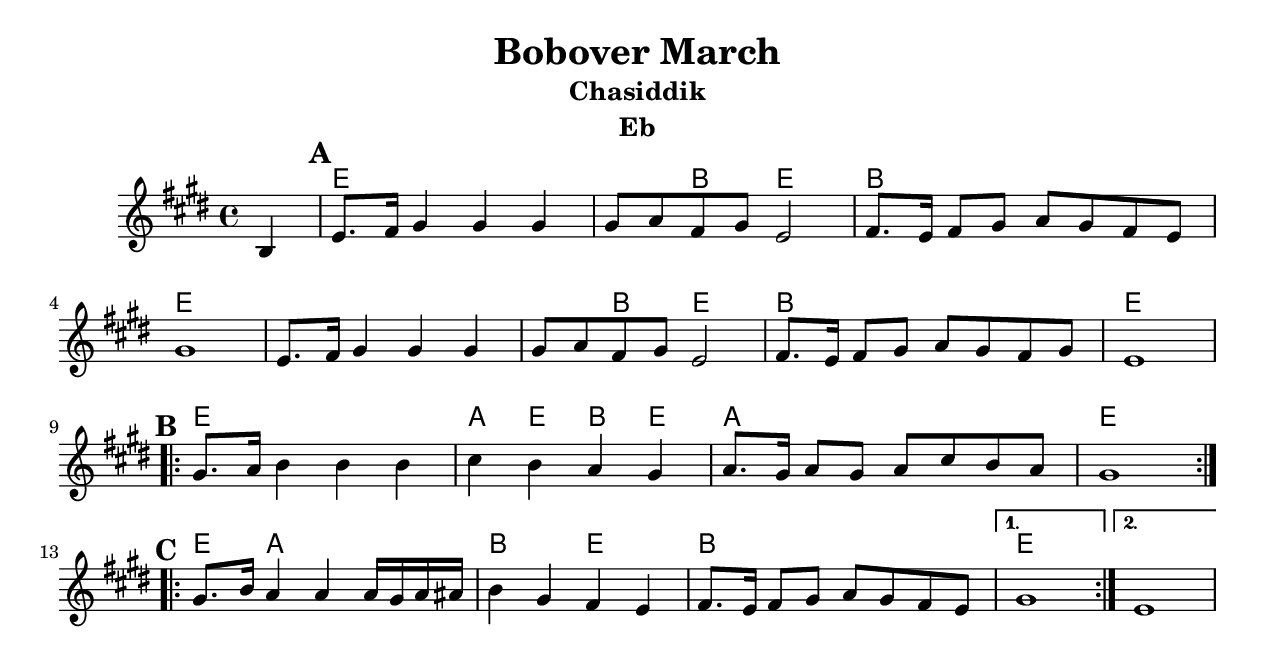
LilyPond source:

\version "2.18.0"
\include "english.ly"
\pointAndClickOff
\paper{
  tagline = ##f
  print-all-headers = ##t
  #(set-paper-size "letter")
}
date = #(strftime "%d-%m-%Y" (localtime (current-time)))

%\markup{ \italic{ " Updated " \date  }  }

%\markup{ Got something to say? }

global = {
  \clef treble
  \key g \major
  \time 4/4
  \set Score.markFormatter = #format-mark-box-alphabet
}

%#################################### Melody ########################
melody = \relative c {
  \global

  \partial 4*1 d4    %lead in notes
  \mark \default
  g8. a16 b4 b b
  b8 c a b g2
  a8. g16 a8 b c b a g
  b1

  g8. a16 b4 b b
  b8 c a b g2
  a8. g16 a8 b c b a b
  g1

  \repeat volta 2{
    \mark \default
    b8. c16 d4 d  d|
    e4 d c b
    c8. b16 c8 b c e d c
    b1
  }
  %\alternative { { }{ } }

  \repeat volta 2{
    \mark \default
    b8. d16 c4 c c16 b c cs|
    d4 b a g
    a8. g16 a8 b c b a g

  }
  \alternative { {b1 }{g1 } }

}
%################################# Lyrics #####################
%\addlyrics{  }
%################################# Chords #######################
harmonies = \chordmode {
  s4
  g4*5
  d4
  g2
  d1
  g4*9
  d4
  g2
  d1
  g1
  %
  g1
  c4
  g4
  d4 %?
  g4
  c1
  g1
  %
  g4
  c4*3
  d2
  g2
  d1
  g1*2

}

\score {\transpose c a
  <<
    \new ChordNames {
      \set chordChanges = ##f
      \harmonies
    }
    \new Staff
    \melody
  >>
  \header{
    title= "Bobover March"
    subtitle="Chasiddik"
    composer= ""
    instrument = "Eb"
    arranger= ""
  }
  \layout{indent = 1.0\cm}
  \midi {
    \tempo 4 = 120

    % \midi { }
  }
}
%{
% more verses:
\markup{}
\markup {
  \fill-line {
    \hspace #0.1 % distance from left margin
    \column {
      \line { "1."
	\column {
	  ""
	}
      }
      \hspace #0.2 % vertical distance between verses
      \line { "2."
	\column {
	 ""
	}
      }
    }
    \hspace #0.1  % horiz. distance between columns
    \column {
      \line { "3."
	\column {
	  ""
	}
      }
      \hspace #0.2 % distance between verses
      \line { "4."
	\column {
	 ""
	}
      }
    }
    \hspace #0.1 % distance to right margin
  }
}

%}
